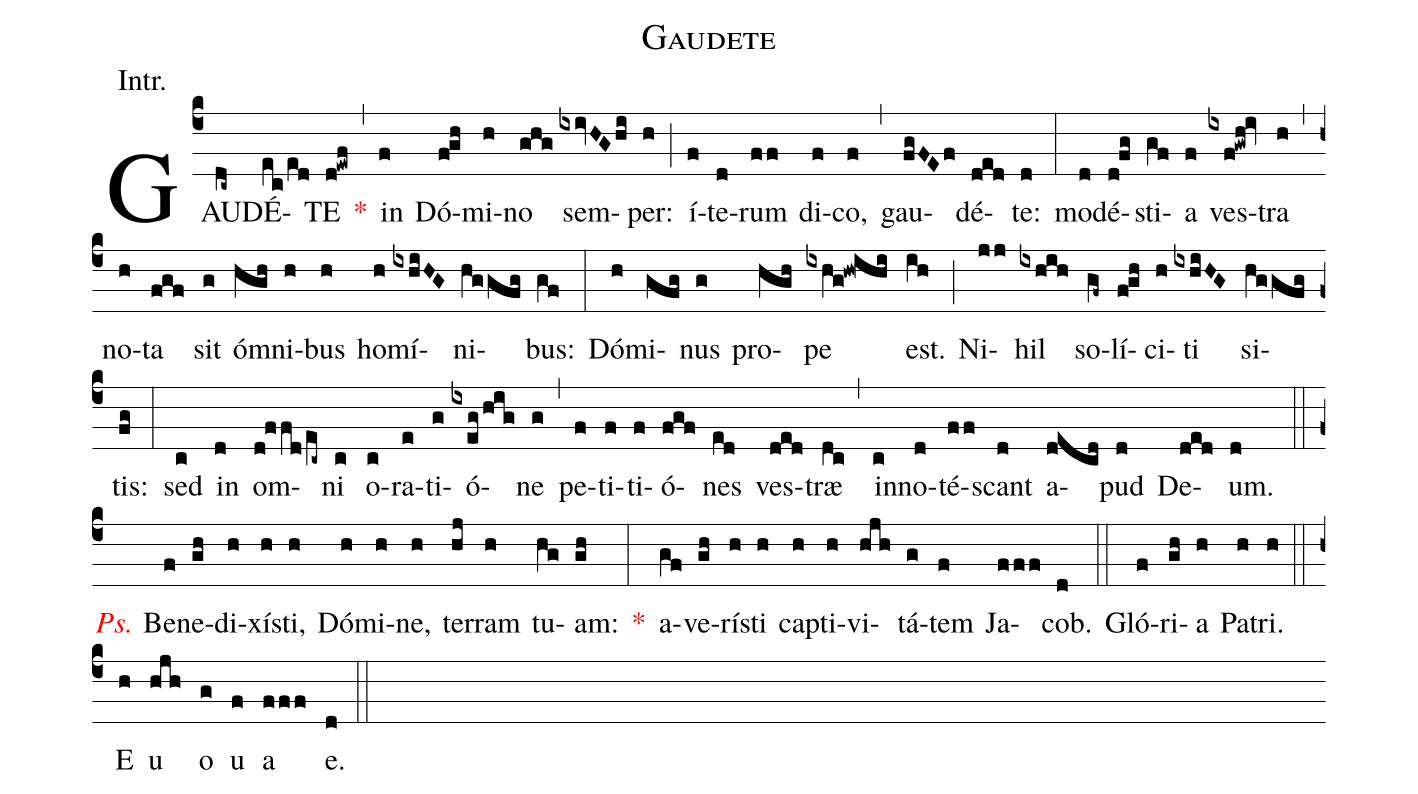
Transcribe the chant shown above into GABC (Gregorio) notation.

name:Gaudete;
annotation:Intr.;
mode:I.;
office-part:Introit;
%%
(c4) GAU(dc~)DÉ(ec/ed)TE(d!ewf) <v>\red{*}</v>(,) in(f) Dó(f!gh)mi(h)no(ghg) sem(ixivHGhi)per:(h) (;) í(f)te(d)rum(ff) di(f)co,(f) (,) gau(fgFEf)dé(ded)te:(d) (:) mo(d)dé(d!fg)sti(gf)a(f) ves(ixf!gwh!iv)tra(h) (,) no(h)ta(fgf) sit(g) óm(hgh)ni(h)bus(h) ho(h)mí(ixhiHG)ni(hg/gfg)bus:(gf) (:) Dó(h)mi(gfg)nus(g) pro(hgh)pe(//ixhg!hw!ihi) est.(ih) (;) Ni(jj)hil(//ixhih) so(gf~)lí(f!gh)ci(h)ti(ixhiHG) si(hg/gfg)tis:(fg) (:) sed(c) in(d) om(d!f/fd/ec~)ni(c) o(c)ra(e)ti(g)ó(ixeg/hig)ne(g) (,) pe(f)ti(f)ti(f)ó(fgf)nes(ed) ves(ded)træ(dc) (,) in(c)no(d)té(ff)scant(d) a(decd)pud(d) De(ded)um.(d) (::) <v>\redit{Ps.}</v> Be(f)ne(gh)di(h)xí(h)sti,(h) Dó(h)mi(h)ne,(h) ter(hj)ram(h) tu(hg)am:(gh) <v>\red{*}</v>(:) a(gf)ve(gh)rí(h)sti(h) cap(h)ti(h)vi(hjh)tá(g)tem(f) Ja(fff)cob.(d) (::) Gló(f)ri(gh)a(h) Pa(h)tri.(h) (::) E(h) u(hjh) o(g) u(f) a(fff) e.(d) (::)
